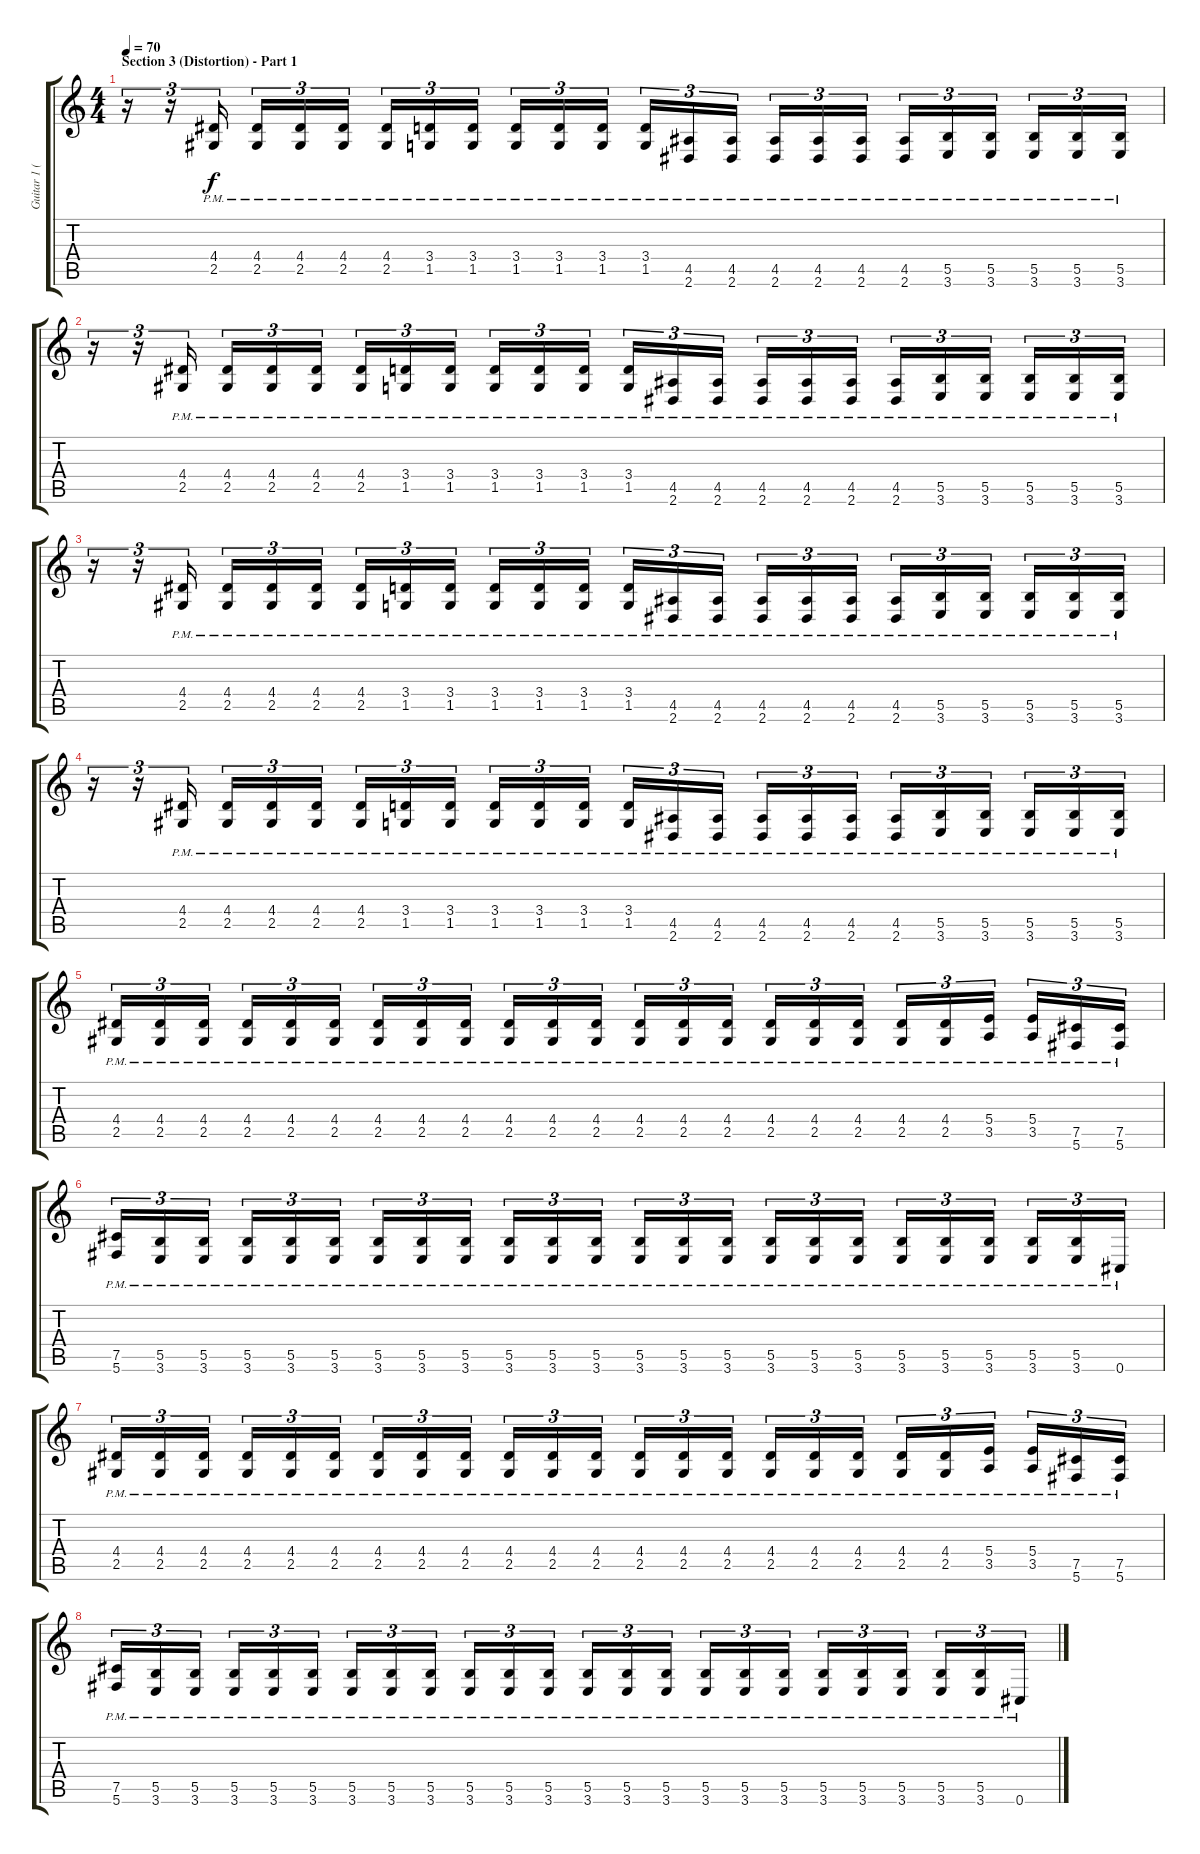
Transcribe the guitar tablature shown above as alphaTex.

\track ("Guitar 1 (Distortion)" "Guitar 1 (") {instrument distortionguitar}
\staff {score tabs}
\tuning (Db4 Ab3 E3 B2 Gb2 Db2) {hide}
\ts (4 4)
\section ("" "Section 3 (Distortion) - Part 1")
\tempo 70
\clef g2
\ks c
r.16{tu (3 2) dy f} r.16{tu (3 2)} (4.4{pm} 2.5{pm}).16{tu (3 2) beam splitsecondary} (4.4{pm} 2.5{pm}).16{tu (3 2)} (4.4{pm} 2.5{pm}).16{tu (3 2)} (4.4{pm} 2.5{pm}).16{tu (3 2)} (4.4{pm} 2.5{pm}).16{tu (3 2)} (3.4{pm} 1.5{pm}).16{tu (3 2)} (3.4{pm} 1.5{pm}).16{tu (3 2) beam splitsecondary} (3.4{pm} 1.5{pm}).16{tu (3 2)} (3.4{pm} 1.5{pm}).16{tu (3 2)} (3.4{pm} 1.5{pm}).16{tu (3 2)} (3.4{pm} 1.5{pm}).16{tu (3 2)} (4.5{pm} 2.6{pm}).16{tu (3 2)} (4.5{pm} 2.6{pm}).16{tu (3 2) beam splitsecondary} (4.5{pm} 2.6{pm}).16{tu (3 2)} (4.5{pm} 2.6{pm}).16{tu (3 2)} (4.5{pm} 2.6{pm}).16{tu (3 2)} (4.5{pm} 2.6{pm}).16{tu (3 2)} (5.5{pm} 3.6{pm}).16{tu (3 2)} (5.5{pm} 3.6{pm}).16{tu (3 2) beam splitsecondary} (5.5{pm} 3.6{pm}).16{tu (3 2)} (5.5{pm} 3.6{pm}).16{tu (3 2)} (5.5{pm} 3.6{pm}).16{tu (3 2)} |
r.16{tu (3 2)} r.16{tu (3 2)} (4.4{pm} 2.5{pm}).16{tu (3 2) beam splitsecondary} (4.4{pm} 2.5{pm}).16{tu (3 2)} (4.4{pm} 2.5{pm}).16{tu (3 2)} (4.4{pm} 2.5{pm}).16{tu (3 2)} (4.4{pm} 2.5{pm}).16{tu (3 2)} (3.4{pm} 1.5{pm}).16{tu (3 2)} (3.4{pm} 1.5{pm}).16{tu (3 2) beam splitsecondary} (3.4{pm} 1.5{pm}).16{tu (3 2)} (3.4{pm} 1.5{pm}).16{tu (3 2)} (3.4{pm} 1.5{pm}).16{tu (3 2)} (3.4{pm} 1.5{pm}).16{tu (3 2)} (4.5{pm} 2.6{pm}).16{tu (3 2)} (4.5{pm} 2.6{pm}).16{tu (3 2) beam splitsecondary} (4.5{pm} 2.6{pm}).16{tu (3 2)} (4.5{pm} 2.6{pm}).16{tu (3 2)} (4.5{pm} 2.6{pm}).16{tu (3 2)} (4.5{pm} 2.6{pm}).16{tu (3 2)} (5.5{pm} 3.6{pm}).16{tu (3 2)} (5.5{pm} 3.6{pm}).16{tu (3 2) beam splitsecondary} (5.5{pm} 3.6{pm}).16{tu (3 2)} (5.5{pm} 3.6{pm}).16{tu (3 2)} (5.5{pm} 3.6{pm}).16{tu (3 2)} |
r.16{tu (3 2)} r.16{tu (3 2)} (4.4{pm} 2.5{pm}).16{tu (3 2) beam splitsecondary} (4.4{pm} 2.5{pm}).16{tu (3 2)} (4.4{pm} 2.5{pm}).16{tu (3 2)} (4.4{pm} 2.5{pm}).16{tu (3 2)} (4.4{pm} 2.5{pm}).16{tu (3 2)} (3.4{pm} 1.5{pm}).16{tu (3 2)} (3.4{pm} 1.5{pm}).16{tu (3 2) beam splitsecondary} (3.4{pm} 1.5{pm}).16{tu (3 2)} (3.4{pm} 1.5{pm}).16{tu (3 2)} (3.4{pm} 1.5{pm}).16{tu (3 2)} (3.4{pm} 1.5{pm}).16{tu (3 2)} (4.5{pm} 2.6{pm}).16{tu (3 2)} (4.5{pm} 2.6{pm}).16{tu (3 2) beam splitsecondary} (4.5{pm} 2.6{pm}).16{tu (3 2)} (4.5{pm} 2.6{pm}).16{tu (3 2)} (4.5{pm} 2.6{pm}).16{tu (3 2)} (4.5{pm} 2.6{pm}).16{tu (3 2)} (5.5{pm} 3.6{pm}).16{tu (3 2)} (5.5{pm} 3.6{pm}).16{tu (3 2) beam splitsecondary} (5.5{pm} 3.6{pm}).16{tu (3 2)} (5.5{pm} 3.6{pm}).16{tu (3 2)} (5.5{pm} 3.6{pm}).16{tu (3 2)} |
r.16{tu (3 2)} r.16{tu (3 2)} (4.4{pm} 2.5{pm}).16{tu (3 2) beam splitsecondary} (4.4{pm} 2.5{pm}).16{tu (3 2)} (4.4{pm} 2.5{pm}).16{tu (3 2)} (4.4{pm} 2.5{pm}).16{tu (3 2)} (4.4{pm} 2.5{pm}).16{tu (3 2)} (3.4{pm} 1.5{pm}).16{tu (3 2)} (3.4{pm} 1.5{pm}).16{tu (3 2) beam splitsecondary} (3.4{pm} 1.5{pm}).16{tu (3 2)} (3.4{pm} 1.5{pm}).16{tu (3 2)} (3.4{pm} 1.5{pm}).16{tu (3 2)} (3.4{pm} 1.5{pm}).16{tu (3 2)} (4.5{pm} 2.6{pm}).16{tu (3 2)} (4.5{pm} 2.6{pm}).16{tu (3 2) beam splitsecondary} (4.5{pm} 2.6{pm}).16{tu (3 2)} (4.5{pm} 2.6{pm}).16{tu (3 2)} (4.5{pm} 2.6{pm}).16{tu (3 2)} (4.5{pm} 2.6{pm}).16{tu (3 2)} (5.5{pm} 3.6{pm}).16{tu (3 2)} (5.5{pm} 3.6{pm}).16{tu (3 2) beam splitsecondary} (5.5{pm} 3.6{pm}).16{tu (3 2)} (5.5{pm} 3.6{pm}).16{tu (3 2)} (5.5{pm} 3.6{pm}).16{tu (3 2)} |
(4.4{pm} 2.5{pm}).16{tu (3 2)} (4.4{pm} 2.5{pm}).16{tu (3 2)} (4.4{pm} 2.5{pm}).16{tu (3 2) beam splitsecondary} (4.4{pm} 2.5{pm}).16{tu (3 2)} (4.4{pm} 2.5{pm}).16{tu (3 2)} (4.4{pm} 2.5{pm}).16{tu (3 2)} (4.4{pm} 2.5{pm}).16{tu (3 2)} (4.4{pm} 2.5{pm}).16{tu (3 2)} (4.4{pm} 2.5{pm}).16{tu (3 2) beam splitsecondary} (4.4{pm} 2.5{pm}).16{tu (3 2)} (4.4{pm} 2.5{pm}).16{tu (3 2)} (4.4{pm} 2.5{pm}).16{tu (3 2)} (4.4{pm} 2.5{pm}).16{tu (3 2)} (4.4{pm} 2.5{pm}).16{tu (3 2)} (4.4{pm} 2.5{pm}).16{tu (3 2) beam splitsecondary} (4.4{pm} 2.5{pm}).16{tu (3 2)} (4.4{pm} 2.5{pm}).16{tu (3 2)} (4.4{pm} 2.5{pm}).16{tu (3 2)} (4.4{pm} 2.5{pm}).16{tu (3 2)} (4.4{pm} 2.5{pm}).16{tu (3 2)} (5.4{pm} 3.5{pm}).16{tu (3 2) beam splitsecondary} (5.4{pm} 3.5{pm}).16{tu (3 2)} (7.5{pm} 5.6).16{tu (3 2)} (7.5{pm} 5.6).16{tu (3 2)} |
(7.5{pm} 5.6{pm}).16{tu (3 2)} (5.5{pm} 3.6{pm}).16{tu (3 2)} (5.5{pm} 3.6{pm}).16{tu (3 2) beam splitsecondary} (5.5{pm} 3.6{pm}).16{tu (3 2)} (5.5{pm} 3.6{pm}).16{tu (3 2)} (5.5{pm} 3.6{pm}).16{tu (3 2)} (5.5{pm} 3.6{pm}).16{tu (3 2)} (5.5{pm} 3.6{pm}).16{tu (3 2)} (5.5{pm} 3.6{pm}).16{tu (3 2) beam splitsecondary} (5.5{pm} 3.6{pm}).16{tu (3 2)} (5.5{pm} 3.6{pm}).16{tu (3 2)} (5.5{pm} 3.6{pm}).16{tu (3 2)} (5.5{pm} 3.6{pm}).16{tu (3 2)} (5.5{pm} 3.6{pm}).16{tu (3 2)} (5.5{pm} 3.6{pm}).16{tu (3 2) beam splitsecondary} (5.5{pm} 3.6{pm}).16{tu (3 2)} (5.5{pm} 3.6{pm}).16{tu (3 2)} (5.5{pm} 3.6{pm}).16{tu (3 2)} (5.5{pm} 3.6{pm}).16{tu (3 2)} (5.5{pm} 3.6{pm}).16{tu (3 2)} (5.5{pm} 3.6{pm}).16{tu (3 2) beam splitsecondary} (5.5{pm} 3.6{pm}).16{tu (3 2)} (5.5{pm} 3.6{pm}).16{tu (3 2)} 0.6{pm}.16{tu (3 2)} |
(4.4{pm} 2.5{pm}).16{tu (3 2)} (4.4{pm} 2.5{pm}).16{tu (3 2)} (4.4{pm} 2.5{pm}).16{tu (3 2) beam splitsecondary} (4.4{pm} 2.5{pm}).16{tu (3 2)} (4.4{pm} 2.5{pm}).16{tu (3 2)} (4.4{pm} 2.5{pm}).16{tu (3 2)} (4.4{pm} 2.5{pm}).16{tu (3 2)} (4.4{pm} 2.5{pm}).16{tu (3 2)} (4.4{pm} 2.5{pm}).16{tu (3 2) beam splitsecondary} (4.4{pm} 2.5{pm}).16{tu (3 2)} (4.4{pm} 2.5{pm}).16{tu (3 2)} (4.4{pm} 2.5{pm}).16{tu (3 2)} (4.4{pm} 2.5{pm}).16{tu (3 2)} (4.4{pm} 2.5{pm}).16{tu (3 2)} (4.4{pm} 2.5{pm}).16{tu (3 2) beam splitsecondary} (4.4{pm} 2.5{pm}).16{tu (3 2)} (4.4{pm} 2.5{pm}).16{tu (3 2)} (4.4{pm} 2.5{pm}).16{tu (3 2)} (4.4{pm} 2.5{pm}).16{tu (3 2)} (4.4{pm} 2.5{pm}).16{tu (3 2)} (5.4{pm} 3.5{pm}).16{tu (3 2) beam splitsecondary} (5.4{pm} 3.5{pm}).16{tu (3 2)} (7.5{pm} 5.6).16{tu (3 2)} (7.5{pm} 5.6).16{tu (3 2)} |
(7.5{pm} 5.6{pm}).16{tu (3 2)} (5.5{pm} 3.6{pm}).16{tu (3 2)} (5.5{pm} 3.6{pm}).16{tu (3 2) beam splitsecondary} (5.5{pm} 3.6{pm}).16{tu (3 2)} (5.5{pm} 3.6{pm}).16{tu (3 2)} (5.5{pm} 3.6{pm}).16{tu (3 2)} (5.5{pm} 3.6{pm}).16{tu (3 2)} (5.5{pm} 3.6{pm}).16{tu (3 2)} (5.5{pm} 3.6{pm}).16{tu (3 2) beam splitsecondary} (5.5{pm} 3.6{pm}).16{tu (3 2)} (5.5{pm} 3.6{pm}).16{tu (3 2)} (5.5{pm} 3.6{pm}).16{tu (3 2)} (5.5{pm} 3.6{pm}).16{tu (3 2)} (5.5{pm} 3.6{pm}).16{tu (3 2)} (5.5{pm} 3.6{pm}).16{tu (3 2) beam splitsecondary} (5.5{pm} 3.6{pm}).16{tu (3 2)} (5.5{pm} 3.6{pm}).16{tu (3 2)} (5.5{pm} 3.6{pm}).16{tu (3 2)} (5.5{pm} 3.6{pm}).16{tu (3 2)} (5.5{pm} 3.6{pm}).16{tu (3 2)} (5.5{pm} 3.6{pm}).16{tu (3 2) beam splitsecondary} (5.5{pm} 3.6{pm}).16{tu (3 2)} (5.5{pm} 3.6{pm}).16{tu (3 2)} 0.6{pm}.16{tu (3 2)}
